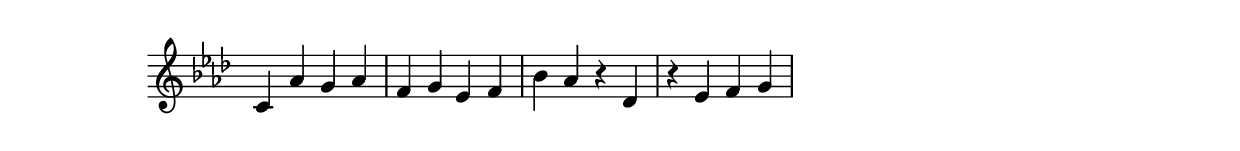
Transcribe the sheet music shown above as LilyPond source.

#(ly:set-option 'midi-extension "mid")
\version "2.12.3"
\include "english.ly"
\header{


}
%{

%}
melody = {
\once \override Staff.TimeSignature #'stencil = ##f
\clef treble
\key c \phrygian
\autoBeamOn
\cadenzaOn


 \bar "|"  c'4 af'4 g'4 af'4 \bar "|"  f'4 g'4 ef'4 f'4 \bar "|"  bf'4 af'4 r4 df'4 \bar "|"  r4 ef'4 f'4 g'4 \bar "|"  \break

}


text = \lyricmode {
              
}

\score{

<<
\new Voice = "one" {
\melody
}
\new Lyrics \lyricsto "one" \text
>>
\layout {
\context {
\Score
\remove "Bar_number_engraver"
}
}
\midi {
\context {
\Score
tempoWholesPerMinute = #(ly:make-moment 200 4)
}
}
}